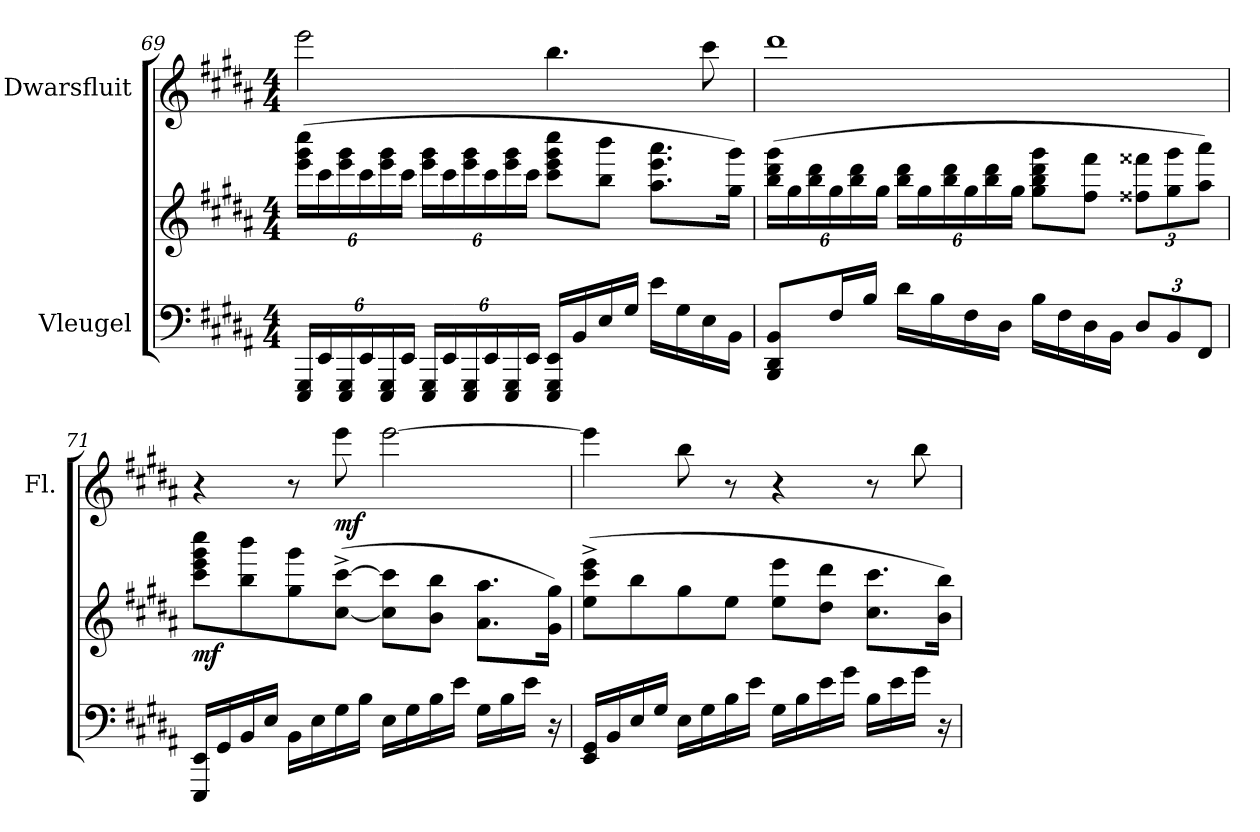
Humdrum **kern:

**kern	**kern	**dynam	**kern	**dynam
*part2	*part2	*part2	*part1	*part1
*staff3	*staff2	*staff2/3	*staff1	*staff1
*I"Vleugel	*	*	*I"Dwarsfluit	*
*	*	*	*I'Fl.	*
!!LO:PB:g=z
*clefF4	*clefG2	*	*clefG2	*
*k[f#c#g#d#a#]	*k[f#c#g#d#a#]	*	*k[f#c#g#d#a#]	*
*M4/4	*M4/4	*	*M4/4	*
*Xbrackettup	*Xbrackettup	*	*	*
=69	=69	=69	=69	=69
24EEE/ 24GGG#/LL	(24eee\ 24ggg#\ 24cccc#\LL	.	2eee\	.
24EE/	24ccc#\	.	.	.
24EEE/ 24GGG#/	24eee\ 24ggg#\	.	.	.
24EE/	24ccc#\	.	.	.
24EEE/ 24GGG#/	24eee\ 24ggg#\	.	.	.
24EE/JJ	24ccc#\JJ	.	.	.
24EEE/ 24GGG#/LL	24eee\ 24ggg#\LL	.	.	.
24EE/	24ccc#\	.	.	.
24EEE/ 24GGG#/	24eee\ 24ggg#\	.	.	.
24EE/	24ccc#\	.	.	.
24EEE/ 24GGG#/	24eee\ 24ggg#\	.	.	.
24EE/JJ	24ccc#\JJ	.	.	.
16EEE/ 16GGG#/ 16EE/LL	8ccc#\ 8eee\ 8ggg#\ 8cccc#\L	.	4.bb\	.
16BB/	.	.	.	.
16E/	8bb\ 8bbb\J	.	.	.
16G#/JJ	.	.	.	.
16e\LL	8.aa#\ 8.eee\ 8.aaa#\L	.	.	.
16G#\	.	.	.	.
16E\	.	.	8ccc#\	.
16BB\JJ	16gg#\ 16ggg#\Jk)	.	.	.
=70	=70	=70	=70	=70
8BBB/ 8DD#/ 8BB/L	(24bb\ 24ddd#\ 24ggg#\LL	.	1ddd#	.
.	24gg#\	.	.	.
.	24bb\ 24ddd#\	.	.	.
16F#/L	24gg#\	.	.	.
.	24bb\ 24ddd#\	.	.	.
16B/JJ	.	.	.	.
.	24gg#\JJ	.	.	.
16d#\LL	24bb\ 24ddd#\LL	.	.	.
.	24gg#\	.	.	.
16B\	.	.	.	.
.	24bb\ 24ddd#\	.	.	.
16F#\	24gg#\	.	.	.
.	24bb\ 24ddd#\	.	.	.
16D#\JJ	.	.	.	.
.	24gg#\JJ	.	.	.
16B\LL	8gg#\ 8bb\ 8ddd#\ 8ggg#\L	.	.	.
16F#\	.	.	.	.
16D#\	8ff#\ 8fff#\J	.	.	.
16BB\JJ	.	.	.	.
12D#/L	12ff##X\ 12fff##X\L	.	.	.
12BB/	12gg#\ 12ggg#\	.	.	.
12FF#/J	12aa#\ 12aaa#\J)	.	.	.
!!LO:LB:g=z
=71	=71	=71	=71	=71
!	!	!LO:DY:b	!	!
16EEE/ 16EE/LL	8ccc#\ 8eee\ 8ggg#\ 8cccc#\L	mf	4r	.
16GG#/	.	.	.	.
16BB/	8bb\ 8bbb\	.	.	.
16E/JJ	.	.	.	.
16BB\LL	8gg#\ 8ggg#\	.	8r	.
16E\	.	.	.	.
!	!	!	!	!LO:DY:b
16G#\	([8cc#\^ [8ccc#\^J	.	8eee\	mf
16B\JJ	.	.	.	.
16E\LL	8cc#\] 8ccc#\]L	.	[2eee\	.
16G#\	.	.	.	.
16B\	8b\ 8bb\J	.	.	.
16e\JJ	.	.	.	.
16G#\LL	8.a#\ 8.aa#\L	.	.	.
16B\	.	.	.	.
16e\JJ	.	.	.	.
16r	16g#\ 16gg#\Jk)	.	.	.
=72	=72	=72	=72	=72
16EE/ 16GG#/LL	(8ee\^ 8ccc#\^ 8eee\^L	.	4eee\]	.
16BB/	.	.	.	.
16E/	8bb\	.	.	.
16G#/JJ	.	.	.	.
16E\LL	8gg#\	.	8bb\	.
16G#\	.	.	.	.
16B\	8ee\J	.	8r	.
16e\JJ	.	.	.	.
16G#\LL	8ee\ 8eee\L	.	4r	.
16B\	.	.	.	.
16e\	8dd#\ 8ddd#\J	.	.	.
16g#\JJ	.	.	.	.
16B\LL	8.cc#\ 8.ccc#\L	.	8r	.
16e\	.	.	.	.
16g#\JJ	.	.	8bb\	.
16r	16b\ 16bb\Jk)	.	.	.
=	=	=	=	=
*-	*-	*-	*-	*-
